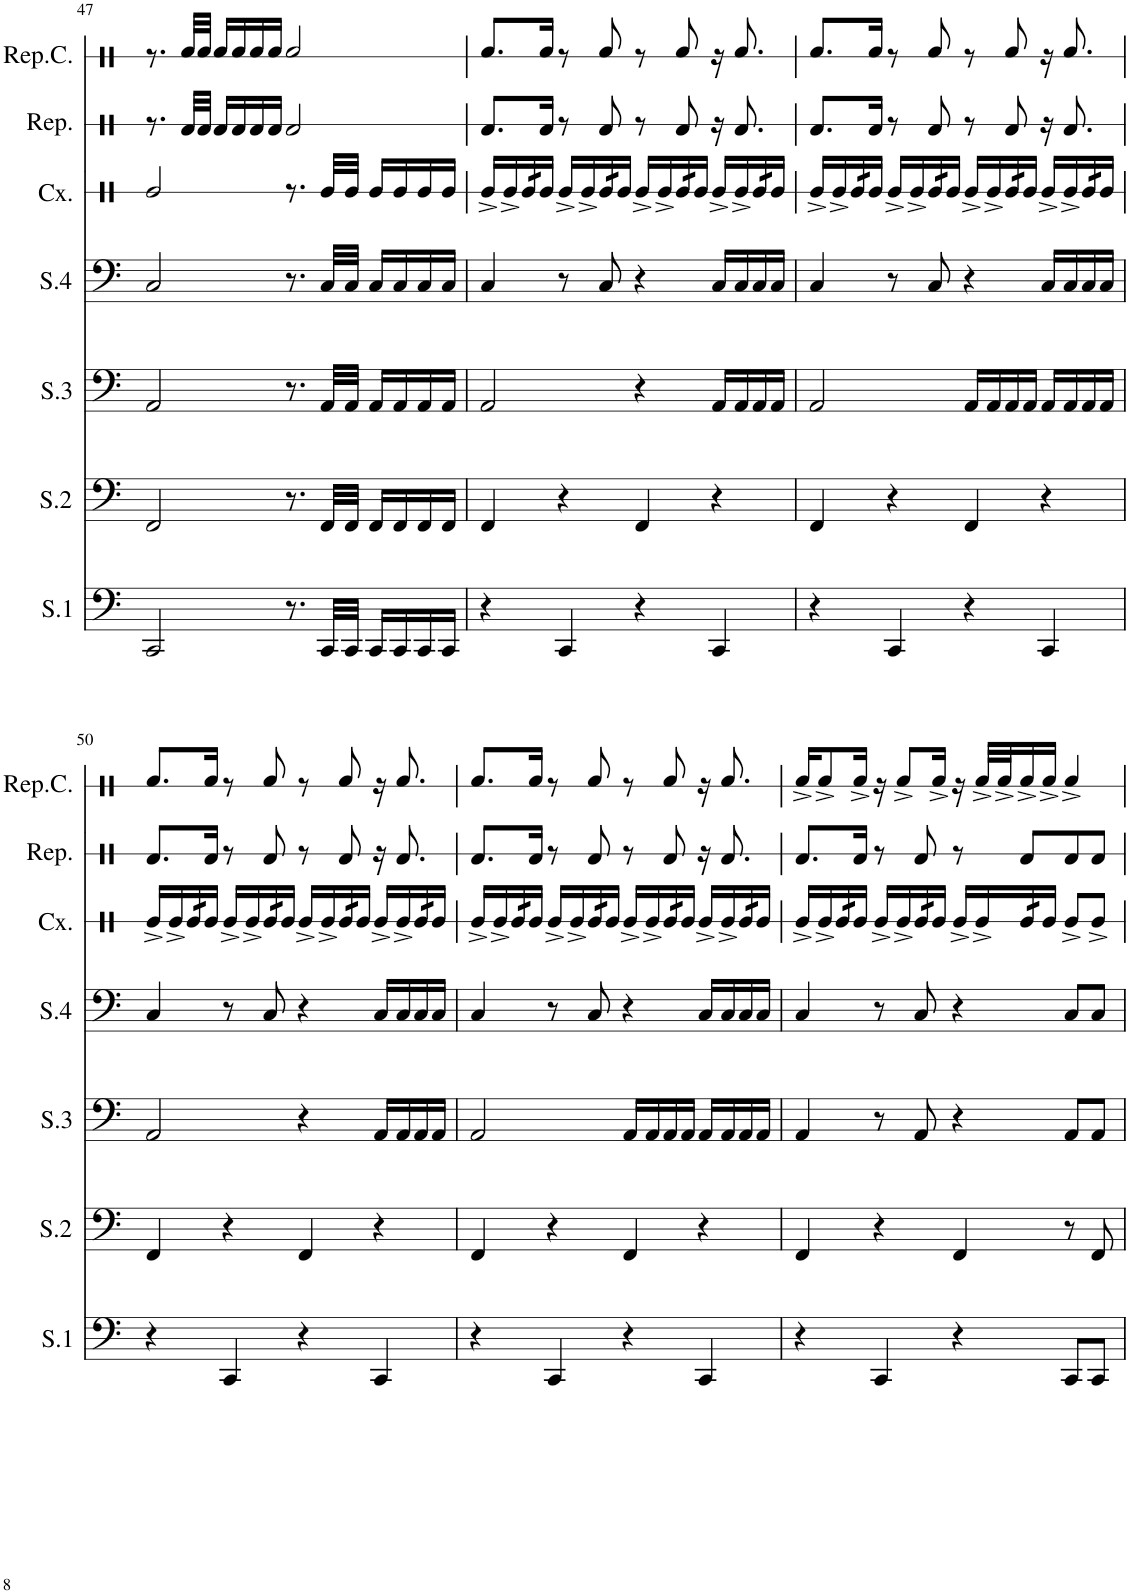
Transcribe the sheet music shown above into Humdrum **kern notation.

**kern	**kern	**kern	**kern	**kern	**kern	**kern
*part7	*part6	*part5	*part4	*part3	*part2	*part1
*staff7	*staff6	*staff5	*staff4	*staff3	*staff2	*staff1
*I"Surdo 1	*I"Surdo 2	*I"Surdo 3	*I"Surdo 4	*I"Caixa	*I"Repinique	*I"Repinique Central
*I'S.1	*I'S.2	*I'S.3	*I'S.4	*I'Cx.	*I'Rep.	*I'Rep.C.
!!LO:PB:g=z
*clefF4	*clefF4	*clefF4	*clefF4	*clefX	*clefX	*clefX
*k[]	*k[]	*k[]	*k[]	*k[]	*k[]	*k[]
*M4/4	*M4/4	*M4/4	*M4/4	*M4/4	*M4/4	*M4/4
=47	=47	=47	=47	=47	=47	=47
2CC/	2FF/	2AA/	2C/	2Re/	8.r	8.r
.	.	.	.	.	32Rd/LLL	32Rf/LLL
.	.	.	.	.	32Rd/JJJ	32Rf/JJJ
.	.	.	.	.	16Rd/LL	16Rf/LL
.	.	.	.	.	16Rd/	16Rf/
.	.	.	.	.	16Rd/	16Rf/
.	.	.	.	.	16Rd/JJ	16Rf/JJ
8.r	8.r	8.r	8.r	8.r	2Rd/	2Rf/
32CC/LLL	32FF/LLL	32AA/LLL	32C/LLL	32Re/LLL	.	.
32CC/JJJ	32FF/JJJ	32AA/JJJ	32C/JJJ	32Re/JJJ	.	.
16CC/LL	16FF/LL	16AA/LL	16C/LL	16Re/LL	.	.
16CC/	16FF/	16AA/	16C/	16Re/	.	.
16CC/	16FF/	16AA/	16C/	16Re/	.	.
16CC/JJ	16FF/JJ	16AA/JJ	16C/JJ	16Re/JJ	.	.
=48	=48	=48	=48	=48	=48	=48
4r	4FF/	2AA/	4C/	16Re^/LL	8.Rd/L	8.Rf/L
.	.	.	.	16Re^/	.	.
*	*	*	*	*tremolo	*	*
.	.	.	.	32Re/	.	.
.	.	.	.	32Re/	.	.
*	*	*	*	*Xtremolo	*	*
.	.	.	.	16Re/JJ	16Rd/Jk	16Rf/Jk
4CC/	4r	.	8r	16Re^/LL	8r	8r
.	.	.	.	16Re^/	.	.
*	*	*	*	*tremolo	*	*
.	.	.	8C/	32Re/	8Rd/	8Rf/
.	.	.	.	32Re/	.	.
*	*	*	*	*Xtremolo	*	*
.	.	.	.	16Re/JJ	.	.
4r	4FF/	4r	4r	16Re^/LL	8r	8r
.	.	.	.	16Re^/	.	.
*	*	*	*	*tremolo	*	*
.	.	.	.	32Re/	8Rd/	8Rf/
.	.	.	.	32Re/	.	.
*	*	*	*	*Xtremolo	*	*
.	.	.	.	16Re/JJ	.	.
4CC/	4r	16AA/LL	16C/LL	16Re^/LL	16r	16r
.	.	16AA/	16C/	16Re^/	8.Rd/	8.Rf/
*	*	*	*	*tremolo	*	*
.	.	16AA/	16C/	32Re/	.	.
.	.	.	.	32Re/	.	.
*	*	*	*	*Xtremolo	*	*
.	.	16AA/JJ	16C/JJ	16Re/JJ	.	.
=49	=49	=49	=49	=49	=49	=49
4r	4FF/	2AA/	4C/	16Re^/LL	8.Rd/L	8.Rf/L
.	.	.	.	16Re^/	.	.
*	*	*	*	*tremolo	*	*
.	.	.	.	32Re/	.	.
.	.	.	.	32Re/	.	.
*	*	*	*	*Xtremolo	*	*
.	.	.	.	16Re/JJ	16Rd/Jk	16Rf/Jk
4CC/	4r	.	8r	16Re^/LL	8r	8r
.	.	.	.	16Re^/	.	.
*	*	*	*	*tremolo	*	*
.	.	.	8C/	32Re/	8Rd/	8Rf/
.	.	.	.	32Re/	.	.
*	*	*	*	*Xtremolo	*	*
.	.	.	.	16Re/JJ	.	.
4r	4FF/	16AA/LL	4r	16Re^/LL	8r	8r
.	.	16AA/	.	16Re^/	.	.
*	*	*	*	*tremolo	*	*
.	.	16AA/	.	32Re/	8Rd/	8Rf/
.	.	.	.	32Re/	.	.
*	*	*	*	*Xtremolo	*	*
.	.	16AA/JJ	.	16Re/JJ	.	.
4CC/	4r	16AA/LL	16C/LL	16Re^/LL	16r	16r
.	.	16AA/	16C/	16Re^/	8.Rd/	8.Rf/
*	*	*	*	*tremolo	*	*
.	.	16AA/	16C/	32Re/	.	.
.	.	.	.	32Re/	.	.
*	*	*	*	*Xtremolo	*	*
.	.	16AA/JJ	16C/JJ	16Re/JJ	.	.
!!LO:LB:g=z
=50	=50	=50	=50	=50	=50	=50
4r	4FF/	2AA/	4C/	16Re^/LL	8.Rd/L	8.Rf/L
.	.	.	.	16Re^/	.	.
*	*	*	*	*tremolo	*	*
.	.	.	.	32Re/	.	.
.	.	.	.	32Re/	.	.
*	*	*	*	*Xtremolo	*	*
.	.	.	.	16Re/JJ	16Rd/Jk	16Rf/Jk
4CC/	4r	.	8r	16Re^/LL	8r	8r
.	.	.	.	16Re^/	.	.
*	*	*	*	*tremolo	*	*
.	.	.	8C/	32Re/	8Rd/	8Rf/
.	.	.	.	32Re/	.	.
*	*	*	*	*Xtremolo	*	*
.	.	.	.	16Re/JJ	.	.
4r	4FF/	4r	4r	16Re^/LL	8r	8r
.	.	.	.	16Re^/	.	.
*	*	*	*	*tremolo	*	*
.	.	.	.	32Re/	8Rd/	8Rf/
.	.	.	.	32Re/	.	.
*	*	*	*	*Xtremolo	*	*
.	.	.	.	16Re/JJ	.	.
4CC/	4r	16AA/LL	16C/LL	16Re^/LL	16r	16r
.	.	16AA/	16C/	16Re^/	8.Rd/	8.Rf/
*	*	*	*	*tremolo	*	*
.	.	16AA/	16C/	32Re/	.	.
.	.	.	.	32Re/	.	.
*	*	*	*	*Xtremolo	*	*
.	.	16AA/JJ	16C/JJ	16Re/JJ	.	.
=51	=51	=51	=51	=51	=51	=51
4r	4FF/	2AA/	4C/	16Re^/LL	8.Rd/L	8.Rf/L
.	.	.	.	16Re^/	.	.
*	*	*	*	*tremolo	*	*
.	.	.	.	32Re/	.	.
.	.	.	.	32Re/	.	.
*	*	*	*	*Xtremolo	*	*
.	.	.	.	16Re/JJ	16Rd/Jk	16Rf/Jk
4CC/	4r	.	8r	16Re^/LL	8r	8r
.	.	.	.	16Re^/	.	.
*	*	*	*	*tremolo	*	*
.	.	.	8C/	32Re/	8Rd/	8Rf/
.	.	.	.	32Re/	.	.
*	*	*	*	*Xtremolo	*	*
.	.	.	.	16Re/JJ	.	.
4r	4FF/	16AA/LL	4r	16Re^/LL	8r	8r
.	.	16AA/	.	16Re^/	.	.
*	*	*	*	*tremolo	*	*
.	.	16AA/	.	32Re/	8Rd/	8Rf/
.	.	.	.	32Re/	.	.
*	*	*	*	*Xtremolo	*	*
.	.	16AA/JJ	.	16Re/JJ	.	.
4CC/	4r	16AA/LL	16C/LL	16Re^/LL	16r	16r
.	.	16AA/	16C/	16Re^/	8.Rd/	8.Rf/
*	*	*	*	*tremolo	*	*
.	.	16AA/	16C/	32Re/	.	.
.	.	.	.	32Re/	.	.
*	*	*	*	*Xtremolo	*	*
.	.	16AA/JJ	16C/JJ	16Re/JJ	.	.
=52	=52	=52	=52	=52	=52	=52
4r	4FF/	4AA/	4C/	16Re^/LL	8.Rd/L	16Rf^/KL
.	.	.	.	16Re^/	.	8Rf^/
*	*	*	*	*tremolo	*	*
.	.	.	.	32Re/	.	.
.	.	.	.	32Re/	.	.
*	*	*	*	*Xtremolo	*	*
.	.	.	.	16Re/JJ	16Rd/Jk	16Rf^/Jk
4CC/	4r	8r	8r	16Re^/LL	8r	16r
.	.	.	.	16Re^/	.	8Rf^/L
*	*	*	*	*tremolo	*	*
.	.	8AA/	8C/	32Re/	8Rd/	.
.	.	.	.	32Re/	.	.
*	*	*	*	*Xtremolo	*	*
.	.	.	.	16Re/JJ	.	16Rf^/Jk
4r	4FF/	4r	4r	16Re^/LL	8r	16r
.	.	.	.	16Re^/	.	32Rf^/LLL
.	.	.	.	.	.	32Rf^/J
*	*	*	*	*tremolo	*	*
.	.	.	.	32Re/	8Rd/L	16Rf^/
.	.	.	.	32Re/	.	.
*	*	*	*	*Xtremolo	*	*
.	.	.	.	16Re/JJ	.	16Rf^/JJ
8CC/L	8r	8AA/L	8C/L	8Re^/L	8Rd/	4Rf^/
8CC/J	8FF/	8AA/J	8C/J	8Re^/J	8Rd/J	.
=	=	=	=	=	=	=
*-	*-	*-	*-	*-	*-	*-
